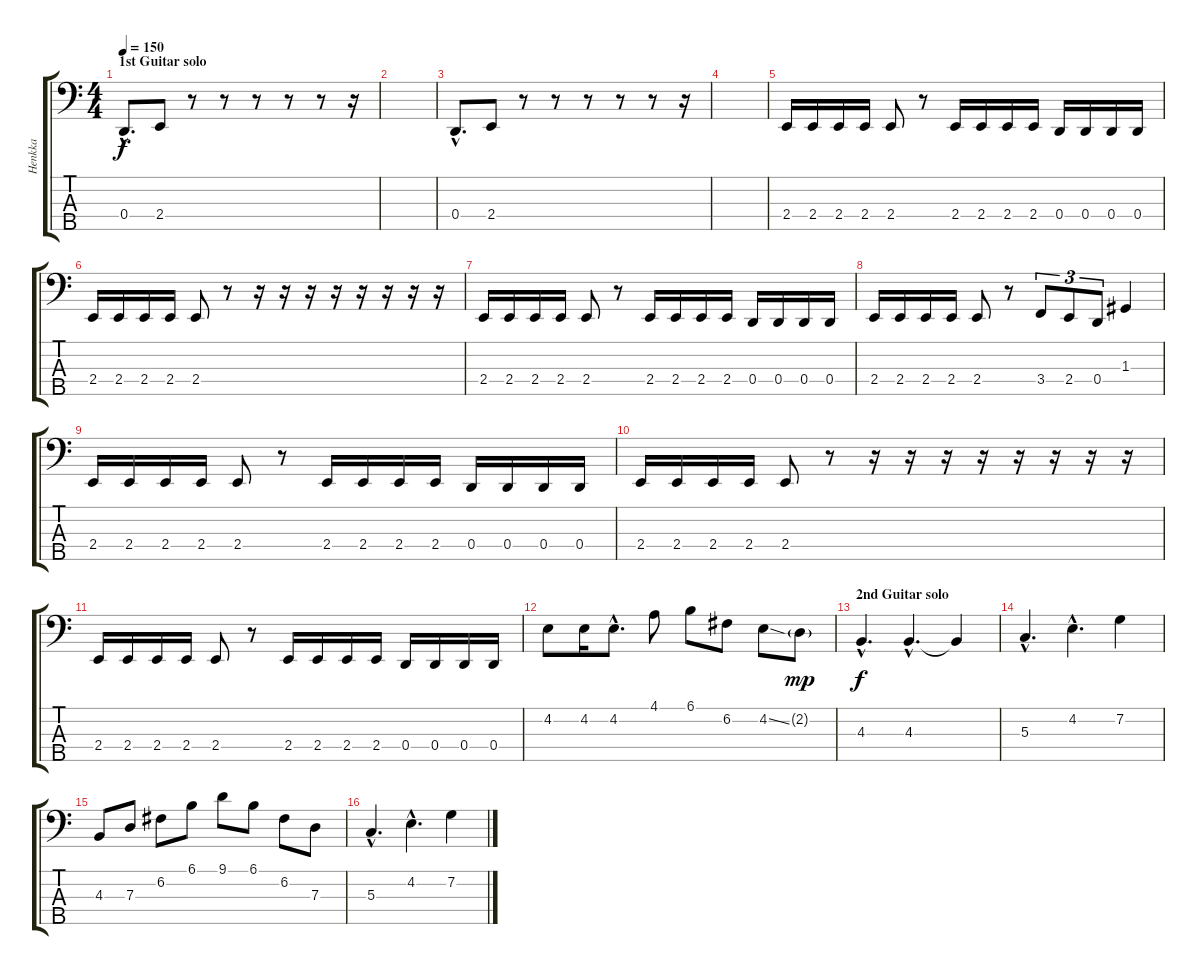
\track ("Henkka" "Henkka") {instrument electricbasspick}
\staff {score tabs}
\tuning (F2 C2 G1 D1 A0) {hide}
\ts (4 4)
\section ("" "1st Guitar solo")
\tempo 150
\clef f4
\ks c
0.4{hac}.8{d dy f} 2.4.8 r.8 r.8 r.8 r.8 r.8 r.16 |
|
0.4{hac}.8{d} 2.4.8 r.8 r.8 r.8 r.8 r.8 r.16 |
|
2.4.16 2.4.16 2.4.16 2.4.16 2.4.8 r.8 2.4.16 2.4.16 2.4.16 2.4.16 0.4.16 0.4.16 0.4.16 0.4.16 |
2.4.16 2.4.16 2.4.16 2.4.16 2.4.8 r.8 r.16 r.16 r.16 r.16 r.16 r.16 r.16 r.16 |
2.4.16 2.4.16 2.4.16 2.4.16 2.4.8 r.8 2.4.16 2.4.16 2.4.16 2.4.16 0.4.16 0.4.16 0.4.16 0.4.16 |
2.4.16 2.4.16 2.4.16 2.4.16 2.4.8 r.8 3.4.8{tu (3 2)} 2.4.8{tu (3 2)} 0.4.8{tu (3 2)} 1.3.4 |
2.4.16 2.4.16 2.4.16 2.4.16 2.4.8 r.8 2.4.16 2.4.16 2.4.16 2.4.16 0.4.16 0.4.16 0.4.16 0.4.16 |
2.4.16 2.4.16 2.4.16 2.4.16 2.4.8 r.8 r.16 r.16 r.16 r.16 r.16 r.16 r.16 r.16 |
2.4.16 2.4.16 2.4.16 2.4.16 2.4.8 r.8 2.4.16 2.4.16 2.4.16 2.4.16 0.4.16 0.4.16 0.4.16 0.4.16 |
4.2.8 4.2.16 4.2{hac}.8{d} 4.1.8 6.1.8 6.2.8 4.2{ss}.8 2.2{g}.8{dy mp} |
\section ("" "2nd Guitar solo")
4.3{hac}.4{d dy f} 4.3{hac}.4{d} 4.3{t}.4 |
5.3{hac}.4{d} 4.2{hac}.4{d} 7.2.4 |
4.3.8 7.3.8 6.2.8 6.1.8 9.1.8 6.1.8 6.2.8 7.3.8 |
5.3{hac}.4{d} 4.2{hac}.4{d} 7.2.4
